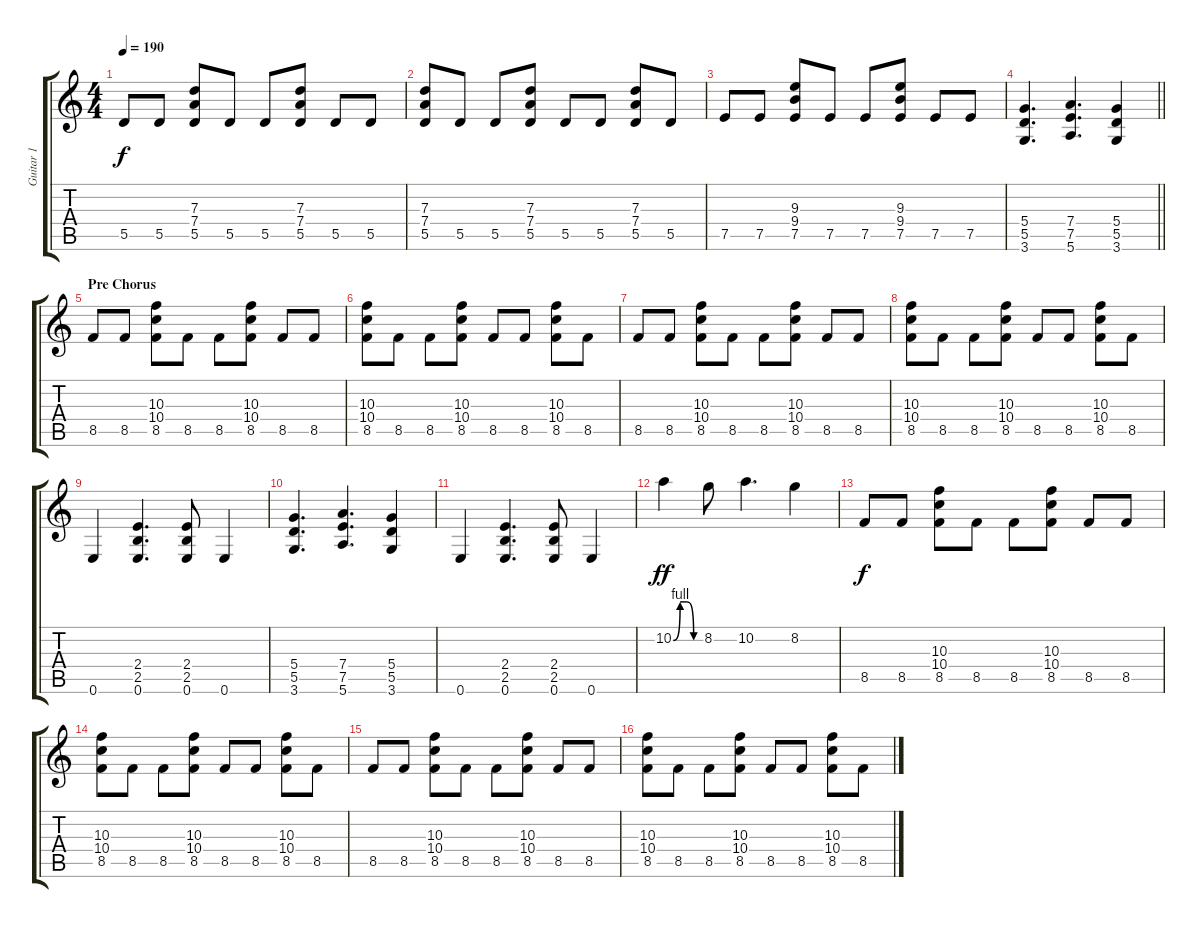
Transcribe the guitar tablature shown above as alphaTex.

\track ("Guitar 1" "Guitar 1") {instrument distortionguitar}
\staff {score tabs}
\tuning (E4 B3 G3 D3 A2 E2) {hide}
\ts (4 4)
\tempo 190
\clef g2
\ks c
5.5.8{dy f} 5.5.8 (7.3 7.4 5.5).8 5.5.8 5.5.8 (7.3 7.4 5.5).8 5.5.8 5.5.8 |
(7.3 7.4 5.5).8 5.5.8 5.5.8 (7.3 7.4 5.5).8 5.5.8 5.5.8 (7.3 7.4 5.5).8 5.5.8 |
7.5.8 7.5.8 (9.3 9.4 7.5).8 7.5.8 7.5.8 (9.3 9.4 7.5).8 7.5.8 7.5.8 |
\barLineRight lightlight
(5.4 5.5 3.6).4{d} (7.4 7.5 5.6).4{d} (5.4 5.5 3.6).4 |
\section ("" "Pre Chorus ")
8.5.8 8.5.8 (10.3 10.4 8.5).8 8.5.8 8.5.8 (10.3 10.4 8.5).8 8.5.8 8.5.8 |
(10.3 10.4 8.5).8 8.5.8 8.5.8 (10.3 10.4 8.5).8 8.5.8 8.5.8 (10.3 10.4 8.5).8 8.5.8 |
8.5.8 8.5.8 (10.3 10.4 8.5).8 8.5.8 8.5.8 (10.3 10.4 8.5).8 8.5.8 8.5.8 |
(10.3 10.4 8.5).8 8.5.8 8.5.8 (10.3 10.4 8.5).8 8.5.8 8.5.8 (10.3 10.4 8.5).8 8.5.8 |
0.6.4 (2.4 2.5 0.6).4{d} (2.4 2.5 0.6).8 0.6.4 |
(5.4 5.5 3.6).4{d} (7.4 7.5 5.6).4{d} (5.4 5.5 3.6).4 |
0.6.4 (2.4 2.5 0.6).4{d} (2.4 2.5 0.6).8 0.6.4 |
10.2{be (custom 0 0 15 4 30 4 45 0 60 0)}.4{dy ff} 8.2.8 10.2.4{d} 8.2.4 |
8.5.8{dy f} 8.5.8 (10.3 10.4 8.5).8 8.5.8 8.5.8 (10.3 10.4 8.5).8 8.5.8 8.5.8 |
(10.3 10.4 8.5).8 8.5.8 8.5.8 (10.3 10.4 8.5).8 8.5.8 8.5.8 (10.3 10.4 8.5).8 8.5.8 |
8.5.8 8.5.8 (10.3 10.4 8.5).8 8.5.8 8.5.8 (10.3 10.4 8.5).8 8.5.8 8.5.8 |
(10.3 10.4 8.5).8 8.5.8 8.5.8 (10.3 10.4 8.5).8 8.5.8 8.5.8 (10.3 10.4 8.5).8 8.5.8
